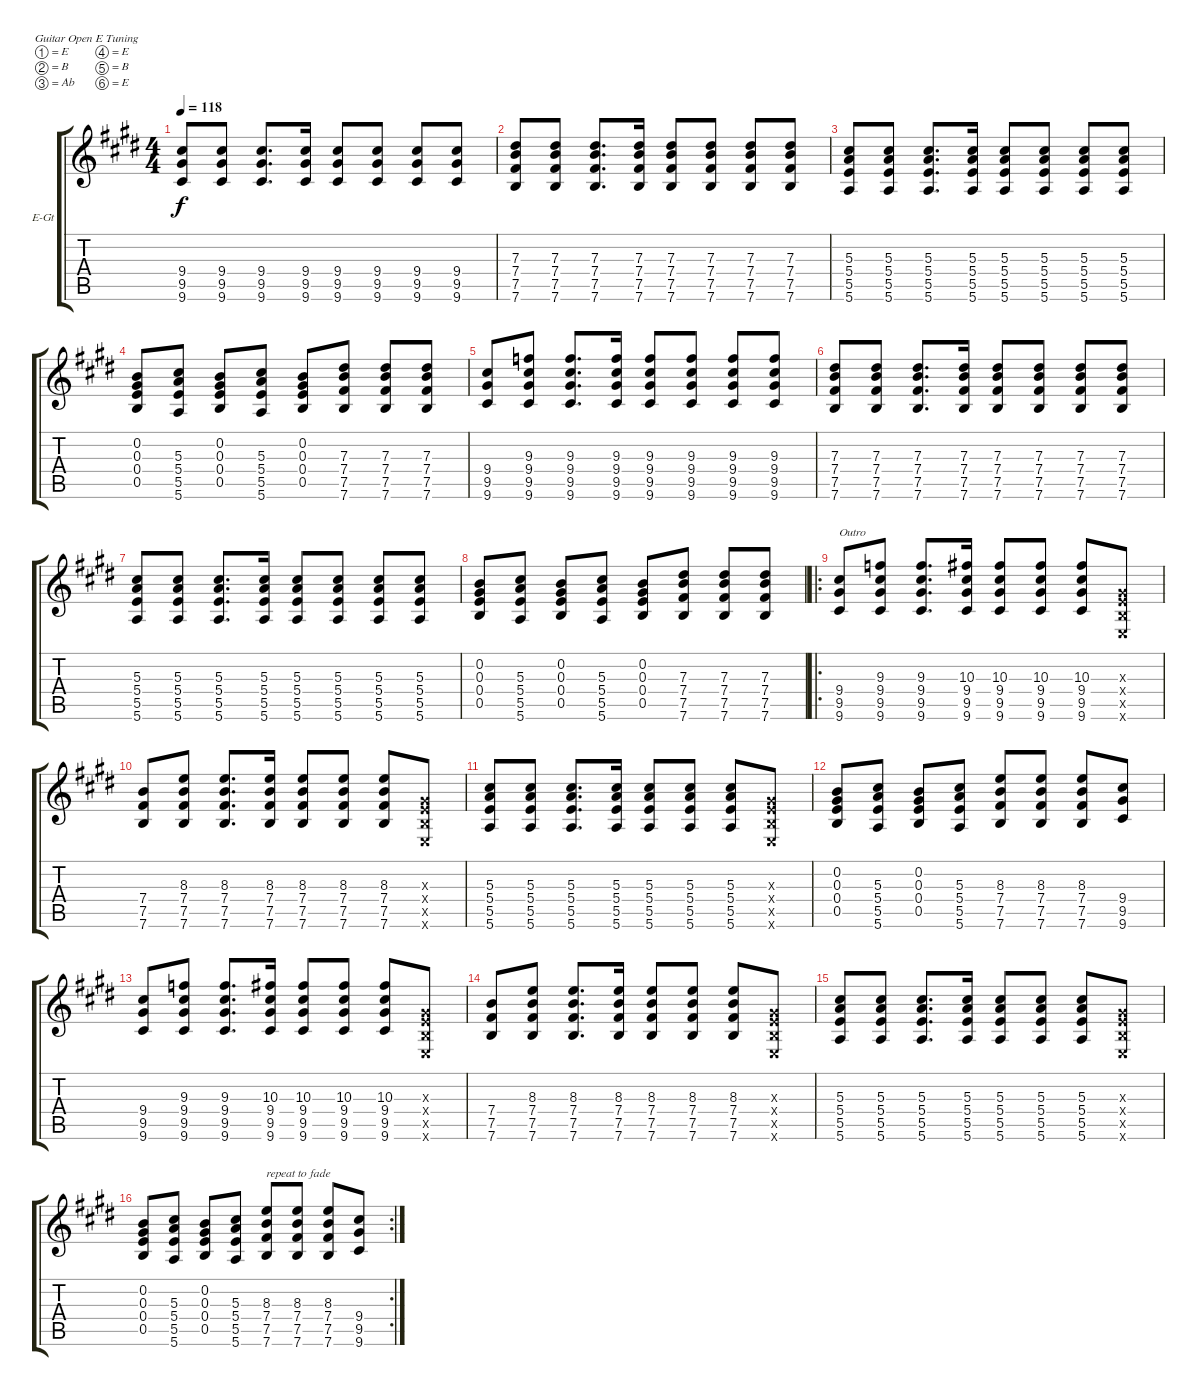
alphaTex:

\bracketExtendMode groupsimilarinstruments
\firstSystemTrackNameOrientation horizontal
\otherSystemsTrackNameOrientation horizontal
\track ("Rythm (Dbl Track)" "E-Gt") {instrument electricguitarjazz}
\staff {score tabs}
\tuning (E4 B3 Ab3 E3 B2 E2)
\ts (4 4)
\tempo 118
\clef g2
\ks e
(9.4 9.5 9.6).8{dy f} (9.4 9.5 9.6).8 (9.4 9.5 9.6).8{d} (9.4 9.5 9.6).16 (9.4 9.5 9.6).8 (9.4 9.5 9.6).8 (9.4 9.5 9.6).8 (9.4 9.5 9.6).8 |
(7.3 7.4 7.5 7.6).8 (7.3 7.4 7.5 7.6).8 (7.3 7.4 7.5 7.6).8{d} (7.3 7.4 7.5 7.6).16 (7.3 7.4 7.5 7.6).8 (7.3 7.4 7.5 7.6).8 (7.3 7.4 7.5 7.6).8 (7.3 7.4 7.5 7.6).8 |
(5.3 5.4 5.5 5.6).8 (5.3 5.4 5.5 5.6).8 (5.3 5.4 5.5 5.6).8{d} (5.3 5.4 5.5 5.6).16 (5.3 5.4 5.5 5.6).8 (5.3 5.4 5.5 5.6).8 (5.3 5.4 5.5 5.6).8 (5.3 5.4 5.5 5.6).8 |
(0.2 0.3 0.4 0.5).8 (5.3 5.4 5.5 5.6).8 (0.2 0.3 0.4 0.5).8 (5.3 5.4 5.5 5.6).8 (0.2 0.3 0.4 0.5).8 (7.3 7.4 7.5 7.6).8 (7.3 7.4 7.5 7.6).8 (7.3 7.4 7.5 7.6).8 |
(9.4 9.5 9.6).8 (9.3 9.4 9.5 9.6).8 (9.3 9.4 9.5 9.6).8{d} (9.3 9.4 9.5 9.6).16 (9.3 9.4 9.5 9.6).8 (9.3 9.4 9.5 9.6).8 (9.3 9.4 9.5 9.6).8 (9.3 9.4 9.5 9.6).8 |
(7.3 7.4 7.5 7.6).8 (7.3 7.4 7.5 7.6).8 (7.3 7.4 7.5 7.6).8{d} (7.3 7.4 7.5 7.6).16 (7.3 7.4 7.5 7.6).8 (7.3 7.4 7.5 7.6).8 (7.3 7.4 7.5 7.6).8 (7.3 7.4 7.5 7.6).8 |
(5.3 5.4 5.5 5.6).8 (5.3 5.4 5.5 5.6).8 (5.3 5.4 5.5 5.6).8{d} (5.3 5.4 5.5 5.6).16 (5.3 5.4 5.5 5.6).8 (5.3 5.4 5.5 5.6).8 (5.3 5.4 5.5 5.6).8 (5.3 5.4 5.5 5.6).8 |
(0.2 0.3 0.4 0.5).8 (5.3 5.4 5.5 5.6).8 (0.2 0.3 0.4 0.5).8 (5.3 5.4 5.5 5.6).8 (0.2 0.3 0.4 0.5).8 (7.3 7.4 7.5 7.6).8 (7.3 7.4 7.5 7.6).8 (7.3 7.4 7.5 7.6).8 |
\ro
(9.4 9.5 9.6).8{txt "Outro"} (9.3 9.4 9.5 9.6).8 (9.3 9.4 9.5 9.6).8{d} (10.3 9.4 9.5 9.6).16 (10.3 9.4 9.5 9.6).8 (10.3 9.4 9.5 9.6).8 (10.3 9.4 9.5 9.6).8 (0.3{x} 0.4{x} 0.5{x} 0.6{x}).8 |
(7.4 7.5 7.6).8 (8.3 7.4 7.5 7.6).8 (8.3 7.4 7.5 7.6).8{d} (8.3 7.4 7.5 7.6).16 (8.3 7.4 7.5 7.6).8 (8.3 7.4 7.5 7.6).8 (8.3 7.4 7.5 7.6).8 (0.3{x} 0.4{x} 0.5{x} 0.6{x}).8 |
(5.3 5.4 5.5 5.6).8 (5.3 5.4 5.5 5.6).8 (5.3 5.4 5.5 5.6).8{d} (5.3 5.4 5.5 5.6).16 (5.3 5.4 5.5 5.6).8 (5.3 5.4 5.5 5.6).8 (5.3 5.4 5.5 5.6).8 (0.3{x} 0.4{x} 0.5{x} 0.6{x}).8 |
(0.2 0.3 0.4 0.5).8 (5.3 5.4 5.5 5.6).8 (0.2 0.3 0.4 0.5).8 (5.3 5.4 5.5 5.6).8 (8.3 7.4 7.5 7.6).8 (8.3 7.4 7.5 7.6).8 (8.3 7.4 7.5 7.6).8 (9.4 9.5 9.6).8 |
(9.4 9.5 9.6).8 (9.3 9.4 9.5 9.6).8 (9.3 9.4 9.5 9.6).8{d} (10.3 9.4 9.5 9.6).16 (10.3 9.4 9.5 9.6).8 (10.3 9.4 9.5 9.6).8 (10.3 9.4 9.5 9.6).8 (0.3{x} 0.4{x} 0.5{x} 0.6{x}).8 |
(7.4 7.5 7.6).8 (8.3 7.4 7.5 7.6).8 (8.3 7.4 7.5 7.6).8{d} (8.3 7.4 7.5 7.6).16 (8.3 7.4 7.5 7.6).8 (8.3 7.4 7.5 7.6).8 (8.3 7.4 7.5 7.6).8 (0.3{x} 0.4{x} 0.5{x} 0.6{x}).8 |
(5.3 5.4 5.5 5.6).8 (5.3 5.4 5.5 5.6).8 (5.3 5.4 5.5 5.6).8{d} (5.3 5.4 5.5 5.6).16 (5.3 5.4 5.5 5.6).8 (5.3 5.4 5.5 5.6).8 (5.3 5.4 5.5 5.6).8 (0.3{x} 0.4{x} 0.5{x} 0.6{x}).8 |
\rc 2
(0.2 0.3 0.4 0.5).8 (5.3 5.4 5.5 5.6).8 (0.2 0.3 0.4 0.5).8 (5.3 5.4 5.5 5.6).8 (8.3 7.4 7.5 7.6).8{txt "repeat to fade"} (8.3 7.4 7.5 7.6).8 (8.3 7.4 7.5 7.6).8 (9.4 9.5 9.6).8
